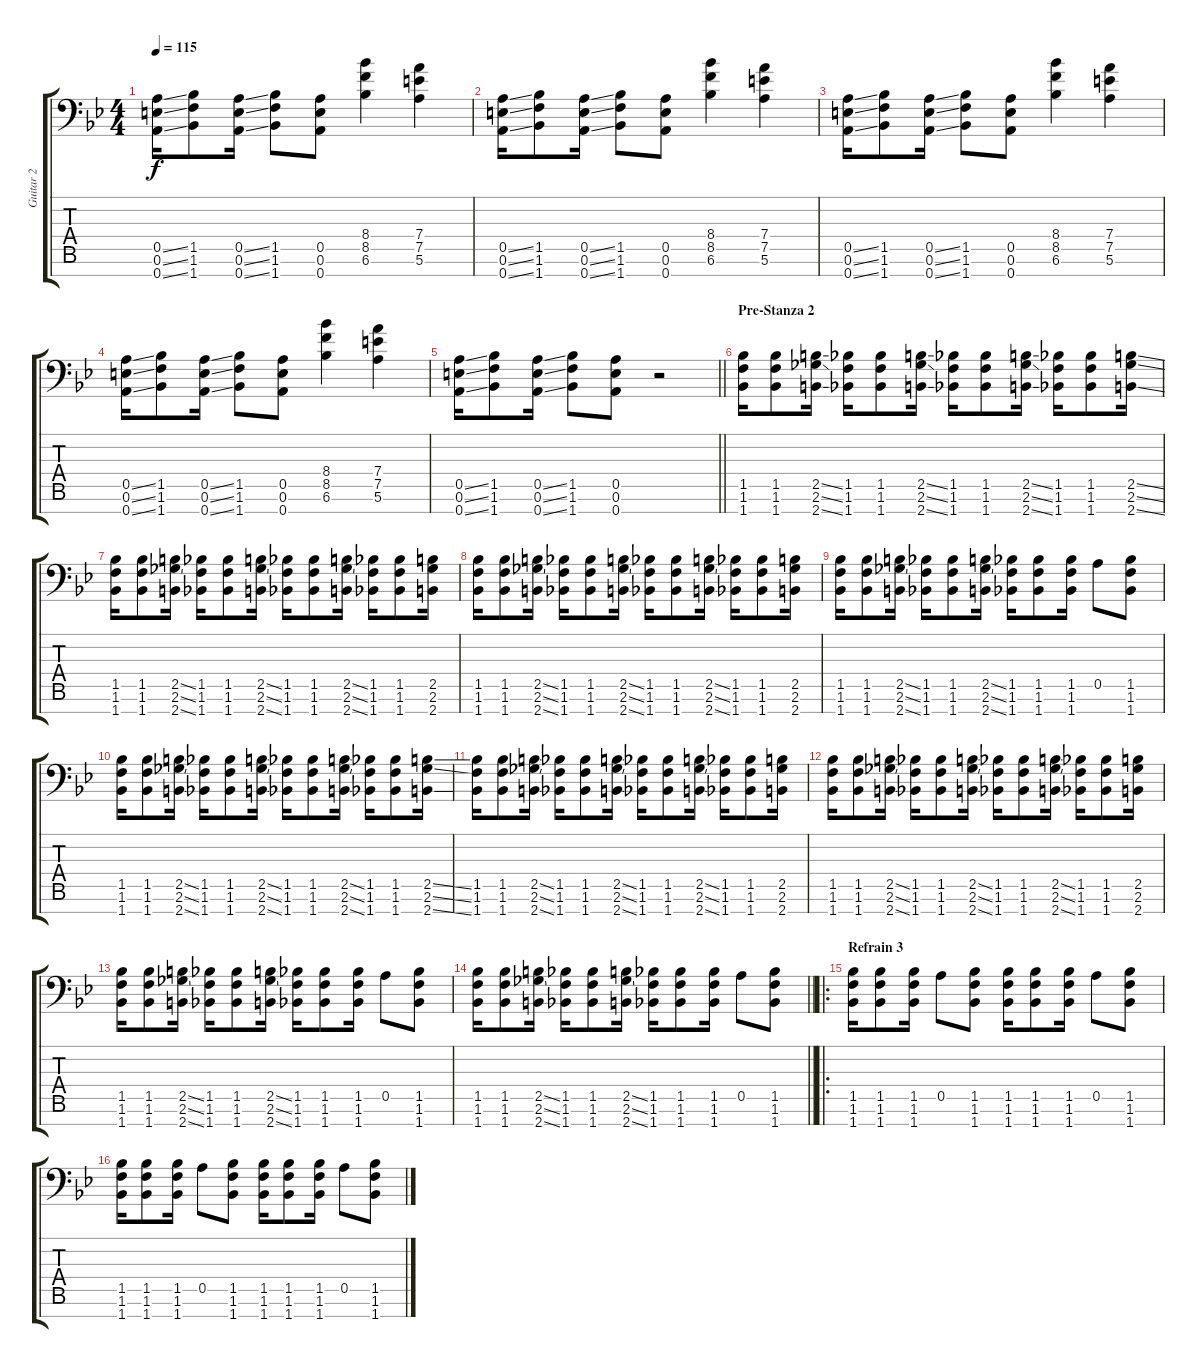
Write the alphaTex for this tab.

\track ("Guitar 2" "Guitar 2") {instrument overdrivenguitar}
\staff {score tabs}
\tuning (E4 B3 G3 D3 A2 E2 A1) {hide}
\ts (4 4)
\tempo 115
\clef f4
\ks bb
(0.5{ss} 0.6{ss} 0.7{ss}).16{dy f} (1.5 1.6 1.7).8 (0.5{ss} 0.6{ss} 0.7{ss}).16 (1.5 1.6 1.7).8 (0.5 0.6 0.7).8 (8.4 8.5 6.6).4 (7.4 7.5 5.6).4 |
(0.5{ss} 0.6{ss} 0.7{ss}).16 (1.5 1.6 1.7).8 (0.5{ss} 0.6{ss} 0.7{ss}).16 (1.5 1.6 1.7).8 (0.5 0.6 0.7).8 (8.4 8.5 6.6).4 (7.4 7.5 5.6).4 |
(0.5{ss} 0.6{ss} 0.7{ss}).16 (1.5 1.6 1.7).8 (0.5{ss} 0.6{ss} 0.7{ss}).16 (1.5 1.6 1.7).8 (0.5 0.6 0.7).8 (8.4 8.5 6.6).4 (7.4 7.5 5.6).4 |
(0.5{ss} 0.6{ss} 0.7{ss}).16 (1.5 1.6 1.7).8 (0.5{ss} 0.6{ss} 0.7{ss}).16 (1.5 1.6 1.7).8 (0.5 0.6 0.7).8 (8.4 8.5 6.6).4 (7.4 7.5 5.6).4 |
\barLineRight lightlight
(0.5{ss} 0.6{ss} 0.7{ss}).16 (1.5 1.6 1.7).8 (0.5{ss} 0.6{ss} 0.7{ss}).16 (1.5 1.6 1.7).8 (0.5 0.6 0.7).8 r.2 |
\section ("" "Pre-Stanza 2")
(1.5 1.6 1.7).16 (1.5 1.6 1.7).8 (2.5{ss} 2.6{ss} 2.7{ss}).16 (1.5 1.6 1.7).16 (1.5 1.6 1.7).8 (2.5{ss} 2.6{ss} 2.7{ss}).16 (1.5 1.6 1.7).16 (1.5 1.6 1.7).8 (2.5{ss} 2.6{ss} 2.7{ss}).16 (1.5 1.6 1.7).16 (1.5 1.6 1.7).8 (2.5{ss} 2.6{ss} 2.7{ss}).16 |
(1.5 1.6 1.7).16 (1.5 1.6 1.7).8 (2.5{ss} 2.6{ss} 2.7{ss}).16 (1.5 1.6 1.7).16 (1.5 1.6 1.7).8 (2.5{ss} 2.6{ss} 2.7{ss}).16 (1.5 1.6 1.7).16 (1.5 1.6 1.7).8 (2.5{ss} 2.6{ss} 2.7{ss}).16 (1.5 1.6 1.7).16 (1.5 1.6 1.7).8 (2.5 2.6 2.7).16 |
(1.5 1.6 1.7).16 (1.5 1.6 1.7).8 (2.5{ss} 2.6{ss} 2.7{ss}).16 (1.5 1.6 1.7).16 (1.5 1.6 1.7).8 (2.5{ss} 2.6{ss} 2.7{ss}).16 (1.5 1.6 1.7).16 (1.5 1.6 1.7).8 (2.5{ss} 2.6{ss} 2.7{ss}).16 (1.5 1.6 1.7).16 (1.5 1.6 1.7).8 (2.5 2.6 2.7).16 |
(1.5 1.6 1.7).16 (1.5 1.6 1.7).8 (2.5{ss} 2.6{ss} 2.7{ss}).16 (1.5 1.6 1.7).16 (1.5 1.6 1.7).8 (2.5{ss} 2.6{ss} 2.7{ss}).16 (1.5 1.6 1.7).16 (1.5 1.6 1.7).8 (1.5 1.6 1.7).16 0.5.8 (1.5 1.6 1.7).8 |
(1.5 1.6 1.7).16 (1.5 1.6 1.7).8 (2.5{ss} 2.6{ss} 2.7{ss}).16 (1.5 1.6 1.7).16 (1.5 1.6 1.7).8 (2.5{ss} 2.6{ss} 2.7{ss}).16 (1.5 1.6 1.7).16 (1.5 1.6 1.7).8 (2.5{ss} 2.6{ss} 2.7{ss}).16 (1.5 1.6 1.7).16 (1.5 1.6 1.7).8 (2.5{ss} 2.6{ss} 2.7{ss}).16 |
(1.5 1.6 1.7).16 (1.5 1.6 1.7).8 (2.5{ss} 2.6{ss} 2.7{ss}).16 (1.5 1.6 1.7).16 (1.5 1.6 1.7).8 (2.5{ss} 2.6{ss} 2.7{ss}).16 (1.5 1.6 1.7).16 (1.5 1.6 1.7).8 (2.5{ss} 2.6{ss} 2.7{ss}).16 (1.5 1.6 1.7).16 (1.5 1.6 1.7).8 (2.5 2.6 2.7).16 |
(1.5 1.6 1.7).16 (1.5 1.6 1.7).8 (2.5{ss} 2.6{ss} 2.7{ss}).16 (1.5 1.6 1.7).16 (1.5 1.6 1.7).8 (2.5{ss} 2.6{ss} 2.7{ss}).16 (1.5 1.6 1.7).16 (1.5 1.6 1.7).8 (2.5{ss} 2.6{ss} 2.7{ss}).16 (1.5 1.6 1.7).16 (1.5 1.6 1.7).8 (2.5 2.6 2.7).16 |
(1.5 1.6 1.7).16 (1.5 1.6 1.7).8 (2.5{ss} 2.6{ss} 2.7{ss}).16 (1.5 1.6 1.7).16 (1.5 1.6 1.7).8 (2.5{ss} 2.6{ss} 2.7{ss}).16 (1.5 1.6 1.7).16 (1.5 1.6 1.7).8 (1.5 1.6 1.7).16 0.5.8 (1.5 1.6 1.7).8 |
\barLineRight lightlight
(1.5 1.6 1.7).16 (1.5 1.6 1.7).8 (2.5{ss} 2.6{ss} 2.7{ss}).16 (1.5 1.6 1.7).16 (1.5 1.6 1.7).8 (2.5{ss} 2.6{ss} 2.7{ss}).16 (1.5 1.6 1.7).16 (1.5 1.6 1.7).8 (1.5 1.6 1.7).16 0.5.8 (1.5 1.6 1.7).8 |
\ro
\section ("" "Refrain 3")
(1.5 1.6 1.7).16 (1.5 1.6 1.7).8 (1.5 1.6 1.7).16 0.5.8 (1.5 1.6 1.7).8 (1.5 1.6 1.7).16 (1.5 1.6 1.7).8 (1.5 1.6 1.7).16 0.5.8 (1.5 1.6 1.7).8 |
(1.5 1.6 1.7).16 (1.5 1.6 1.7).8 (1.5 1.6 1.7).16 0.5.8 (1.5 1.6 1.7).8 (1.5 1.6 1.7).16 (1.5 1.6 1.7).8 (1.5 1.6 1.7).16 0.5.8 (1.5 1.6 1.7).8
